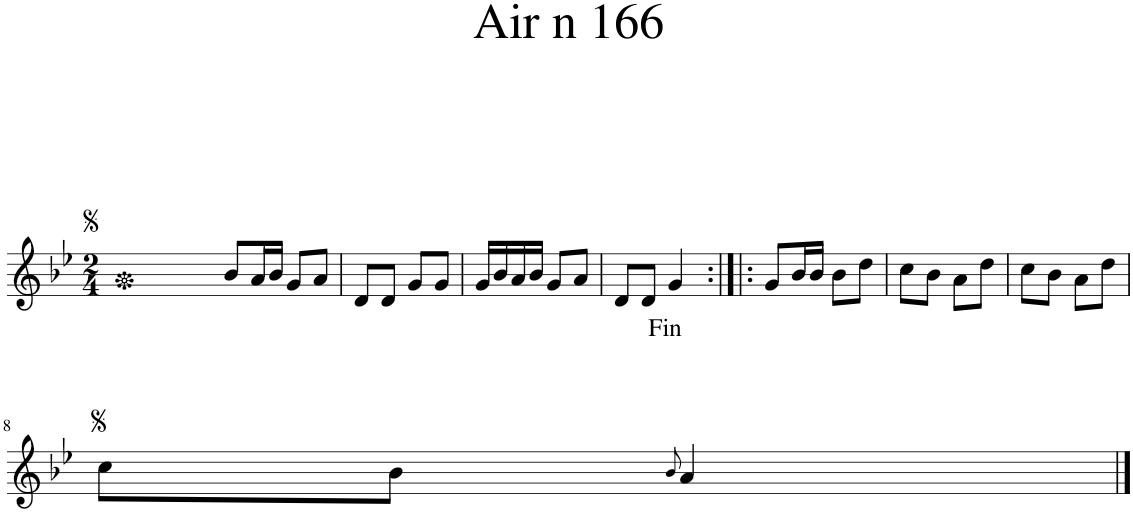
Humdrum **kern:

**kern
*part1
*staff1
*I"Piano
*I'Pno.
*clefG2
*k[b-e-]
*M2/4
=1
8b-/L
16a/L
16b-/JJ
8g/L
8a/J
=2
8d/L
8d/J
8g/L
8g/J
=3
16g/LL
16b-/
16a/
16b-/JJ
8g/L
8a/J
=4
8d/L
8d/J
4g/
!LO:TX:b:t=Fin
=5:|!|:
8g/L
16b-/L
16b-/JJ
8b-\L
8dd\J
=6
8cc\L
8b-\J
8a\L
8dd\J
=7
8cc\L
8b-\J
8a\L
8dd\J
!!LO:LB:g=z
=8
8cc\L
8b-\J
8qb-/
4a/
==
*-
